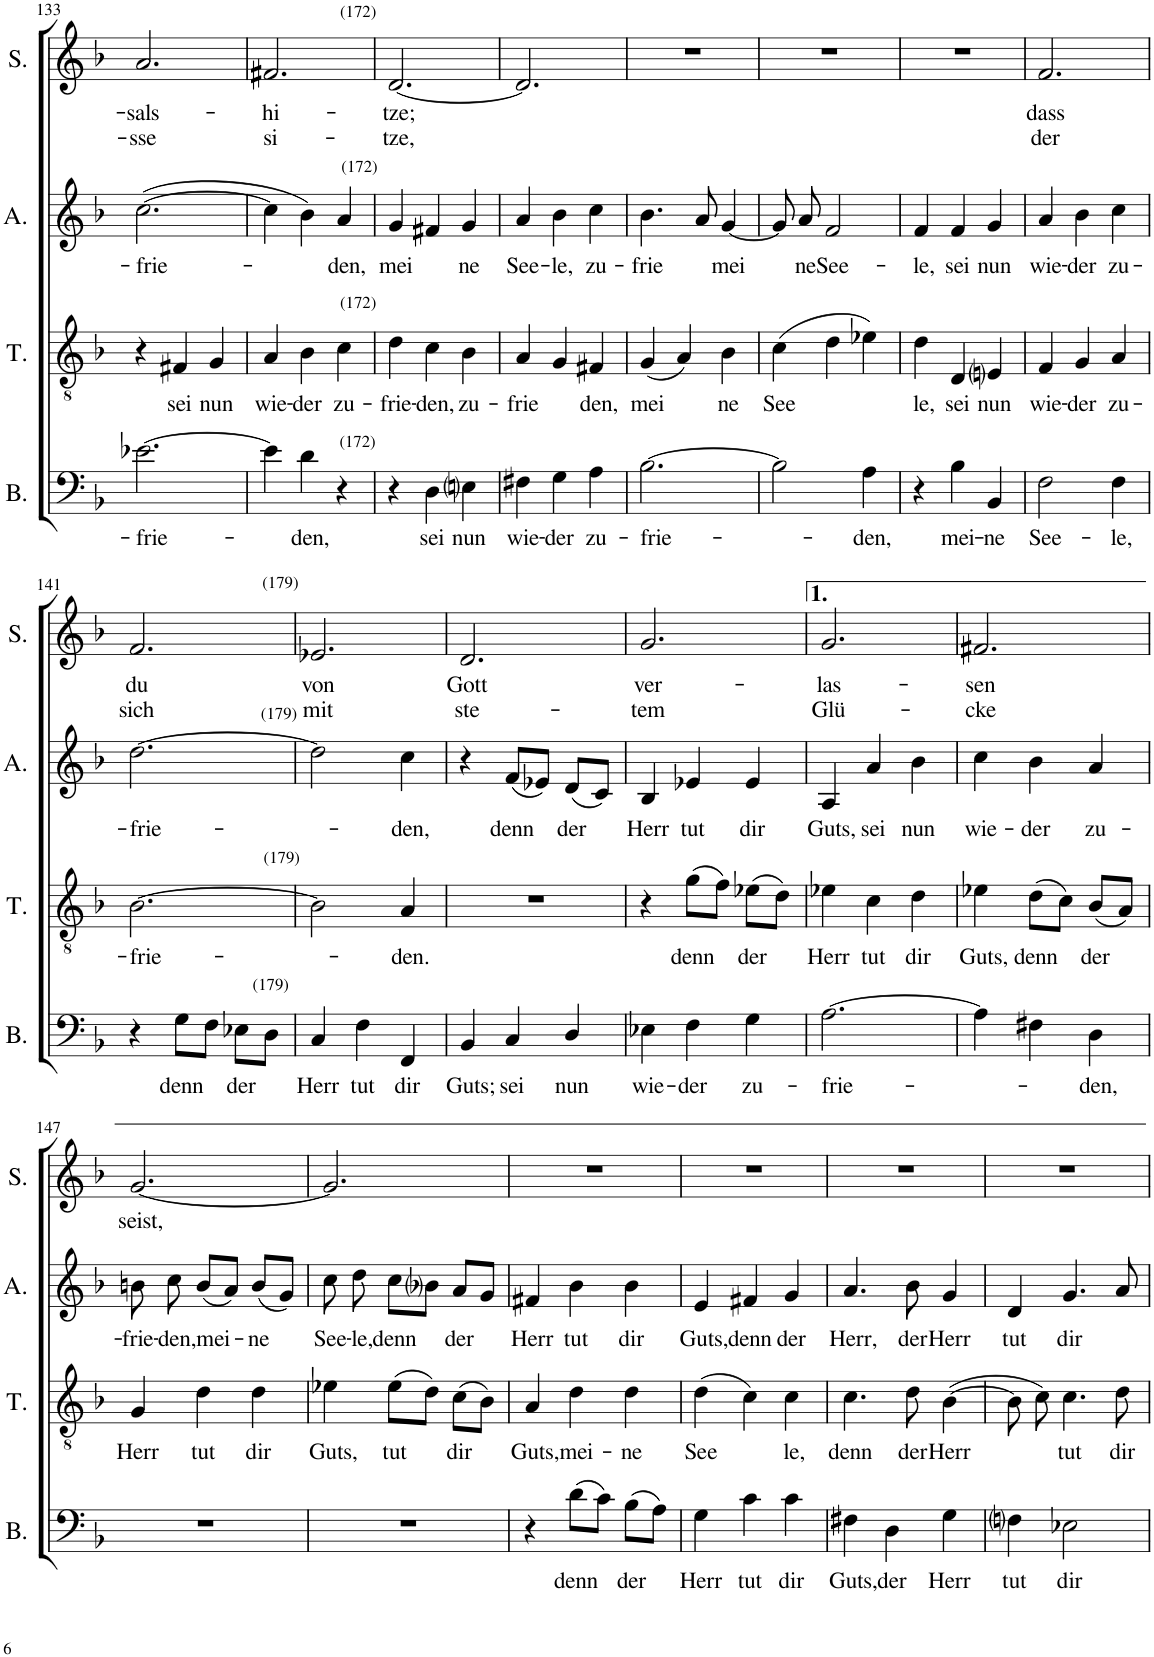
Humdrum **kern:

**kern	**text	**kern	**text	**kern	**text	**kern	**text	**text
*part4	*part4	*part3	*part3	*part2	*part2	*part1	*part1	*part1
*staff4	*staff4	*staff3	*staff3	*staff2	*staff2	*staff1	*staff1	*staff1
*I"Bass	*	*I"Tenor	*	*I"Alto	*	*I"Soprano	*	*
*I'B.	*	*I'T.	*	*I'A.	*	*I'S.	*	*
!!LO:PB:g=z
*clefF4	*	*clefGv2	*	*clefG2	*	*clefG2	*	*
*k[b-]	*	*k[b-]	*	*k[b-]	*	*k[b-]	*	*
*M3/4	*	*M3/4	*	*M3/4	*	*M3/4	*	*
=133	=133	=133	=133	=133	=133	=133	=133	=133
!	!LO:LY:b	!	!	!	!LO:LY:b	!	!LO:LY:b	!LO:LY:b
[2.e-X\	-frie-	4r	.	([2.cc\	-frie-	2.a/	-sals-	-sse
!	!	!	!LO:LY:b	!	!	!	!	!
.	.	4F#X/	sei	.	.	.	.	.
!	!	!	!LO:LY:b	!	!	!	!	!
.	.	4G/	nun	.	.	.	.	.
=134	=134	=134	=134	=134	=134	=134	=134	=134
!	!	!	!LO:LY:b	!	!	!	!LO:LY:b	!LO:LY:b
4e-\]	.	4A/	wie-	4cc\]	.	2.f#X/	hi-	-si-
!	!LO:LY:b	!	!LO:LY:b	!	!	!	!	!
4d\	-den,	4B-\	-der	4b-\)	.	.	.	.
!	!	!	!LO:LY:b	!	!LO:LY:b	!	!	!
4r	.	4c\	zu-	4a/	-den,	.	.	.
=135	=135	=135	=135	=135	=135	=135	=135	=135
!	!	!	!	!	!	!LO:TX:a:t=(172)	!	!
!	!	!	!	!LO:TX:a:t=(172)	!	!	!	!
!	!	!LO:TX:a:t=(172)	!	!	!	!	!	!
!	!	!	!LO:LY:b	!	!LO:LY:b	!	!LO:LY:b	!LO:LY:b
4r	.	4d\	-frie-	4g/	mei	[2.d/	-tze;	tze,
!LO:TX:a:t=(172)	!	!	!	!	!	!	!	!
!	!LO:LY:b	!	!LO:LY:b	!	!	!	!	!
4D\	sei	4c\	-den,	4f#X/	.	.	.	.
!	!LO:LY:b	!	!LO:LY:b	!	!LO:LY:b	!	!	!
4Eni\	nun	4B-\	zu-	4g/	ne	.	.	.
=136	=136	=136	=136	=136	=136	=136	=136	=136
!	!LO:LY:b	!	!LO:LY:b	!	!LO:LY:b	!	!	!
4F#X\	wie-	4A/	-frie	4a/	See-	2.d/]	.	.
!	!LO:LY:b	!	!	!	!LO:LY:b	!	!	!
4G\	-der	4G/	.	4b-\	-le,	.	.	.
!	!LO:LY:b	!	!LO:LY:b	!	!LO:LY:b	!	!	!
4A\	zu-	4F#X/	den,	4cc\	zu-	.	.	.
=137	=137	=137	=137	=137	=137	=137	=137	=137
!	!LO:LY:b	!	!LO:LY:b	!	!LO:LY:b	!	!	!
[2.B-\	-frie-	(4G/	mei	4.b-\	-frie	2.r	.	.
.	.	4A/)	.	.	.	.	.	.
.	.	.	.	8a/	.	.	.	.
!	!	!	!LO:LY:b	!	!LO:LY:b	!	!	!
.	.	4B-\	ne	[4g/	mei	.	.	.
=138	=138	=138	=138	=138	=138	=138	=138	=138
!	!	!	!LO:LY:b	!	!	!	!	!
2B-\]	.	(4c\	See	8g/]	.	2.r	.	.
!	!	!	!	!	!LO:LY:b	!	!	!
.	.	.	.	8a/	ne	.	.	.
!	!	!	!	!	!LO:LY:b	!	!	!
.	.	4d\	.	2f/	See-	.	.	.
!	!LO:LY:b	!	!	!	!	!	!	!
4A\	-den,	4e-X\)	.	.	.	.	.	.
=139	=139	=139	=139	=139	=139	=139	=139	=139
!	!	!	!LO:LY:b	!	!LO:LY:b	!	!	!
4r	.	4d\	le,	4f/	-le,	2.r	.	.
!	!LO:LY:b	!	!LO:LY:b	!	!LO:LY:b	!	!	!
4B-\	mei-	4D/	sei	4f/	sei	.	.	.
!	!LO:LY:b	!	!LO:LY:b	!	!LO:LY:b	!	!	!
4BB-/	-ne	4Eni/	nun	4g/	nun	.	.	.
=140	=140	=140	=140	=140	=140	=140	=140	=140
!	!LO:LY:b	!	!LO:LY:b	!	!LO:LY:b	!	!LO:LY:b	!LO:LY:b
2F\	See-	4F/	wie-	4a/	wie-	2.f/	dass	der
!	!	!	!LO:LY:b	!	!LO:LY:b	!	!	!
.	.	4G/	-der	4b-\	-der	.	.	.
!	!LO:LY:b	!	!LO:LY:b	!	!LO:LY:b	!	!	!
4F\	-le,	4A/	zu-	4cc\	zu-	.	.	.
!!LO:LB:g=z
=141	=141	=141	=141	=141	=141	=141	=141	=141
!	!	!	!LO:LY:b	!	!LO:LY:b	!	!LO:LY:b	!LO:LY:b
4r	.	[2.B-\	-frie-	[2.dd\	-frie-	2.f/	du	sich
!	!LO:LY:b	!	!	!	!	!	!	!
8G\L	denn	.	.	.	.	.	.	.
8F\J	.	.	.	.	.	.	.	.
!	!LO:LY:b	!	!	!	!	!	!	!
8E-X\L	der	.	.	.	.	.	.	.
8D\J	.	.	.	.	.	.	.	.
=142	=142	=142	=142	=142	=142	=142	=142	=142
!	!	!	!	!	!	!LO:TX:a:t=(179)	!	!
!	!	!	!	!LO:TX:a:t=(179)	!	!	!	!
!	!	!LO:TX:a:t=(179)	!	!	!	!	!	!
!LO:TX:a:t=(179)	!	!	!	!	!	!	!	!
!	!LO:LY:b	!	!	!	!	!	!LO:LY:b	!LO:LY:b
4C/	Herr	2B-\]	.	2dd\]	.	2.e-X/	von	mit
!	!LO:LY:b	!	!	!	!	!	!	!
4F\	tut	.	.	.	.	.	.	.
!	!LO:LY:b	!	!LO:LY:b	!	!LO:LY:b	!	!	!
4FF/	dir	4A/	-den.	4cc\	-den,	.	.	.
=143	=143	=143	=143	=143	=143	=143	=143	=143
!	!LO:LY:b	!	!	!	!	!	!LO:LY:b	!LO:LY:b
4BB-/	Guts;	2.r	.	4r	.	2.d/	Gott	ste-
!	!LO:LY:b	!	!	!	!LO:LY:b	!	!	!
4C/	sei	.	.	(8f/L	denn	.	.	.
.	.	.	.	8e-X/J)	.	.	.	.
!	!LO:LY:b	!	!	!	!LO:LY:b	!	!	!
4D/	nun	.	.	(8d/L	der	.	.	.
.	.	.	.	8c/J)	.	.	.	.
=144	=144	=144	=144	=144	=144	=144	=144	=144
!	!LO:LY:b	!	!	!	!LO:LY:b	!	!LO:LY:b	!LO:LY:b
4E-X\	wie-	4r	.	4B-/	Herr	2.g/	-ver-	-tem
!	!LO:LY:b	!	!LO:LY:b	!	!LO:LY:b	!	!	!
4F\	-der	(8g\L	denn	4e-X/	tut	.	.	.
.	.	8f\J)	.	.	.	.	.	.
!	!LO:LY:b	!	!LO:LY:b	!	!LO:LY:b	!	!	!
4G\	zu-	(8e-X\L	der	4e-/	dir	.	.	.
.	.	8d\J)	.	.	.	.	.	.
=145	=145	=145	=145	=145	=145	=145	=145	=145
!	!LO:LY:b	!	!LO:LY:b	!	!LO:LY:b	!	!LO:LY:b	!LO:LY:b
[2.A\	-frie-	4e-X\	Herr	4A/	Guts,	2.g/	las-	-Glü-
!	!	!	!LO:LY:b	!	!LO:LY:b	!	!	!
.	.	4c\	tut	4a/	sei	.	.	.
!	!	!	!LO:LY:b	!	!LO:LY:b	!	!	!
.	.	4d\	dir	4b-\	nun	.	.	.
=146	=146	=146	=146	=146	=146	=146	=146	=146
!	!	!	!LO:LY:b	!	!LO:LY:b	!	!LO:LY:b	!LO:LY:b
4A\]	.	4e-X\	Guts,	4cc\	wie-	2.f#X/	-sen	cke
!	!	!	!LO:LY:b	!	!LO:LY:b	!	!	!
4F#X\	.	(8d\L	denn	4b-\	der	.	.	.
.	.	8c\J)	.	.	.	.	.	.
!	!LO:LY:b	!	!LO:LY:b	!	!LO:LY:b	!	!	!
4D\	-den,	(8B-/L	der	4a/	zu-	.	.	.
.	.	8A/J)	.	.	.	.	.	.
!!LO:LB:g=z
=147	=147	=147	=147	=147	=147	=147	=147	=147
!	!	!	!LO:LY:b	!	!LO:LY:b	!	!LO:LY:b	!
2.r	.	4G/	Herr	8bn\	frie-	[2.g/	seist,	.
!	!	!	!	!	!LO:LY:b	!	!	!
.	.	.	.	8cc\	-den,	.	.	.
!	!	!	!LO:LY:b	!	!LO:LY:b	!	!	!
.	.	4d\	tut	(8b/L	mei-	.	.	.
.	.	.	.	8a/J)	.	.	.	.
!	!	!	!LO:LY:b	!	!LO:LY:b	!	!	!
.	.	4d\	dir	(8b/L	-ne	.	.	.
.	.	.	.	8g/J)	.	.	.	.
=148	=148	=148	=148	=148	=148	=148	=148	=148
!	!	!	!LO:LY:b	!	!LO:LY:b	!	!	!
2.r	.	4e-X\	Guts,	8cc\	See-	2.g/]	.	.
!	!	!	!	!	!LO:LY:b	!	!	!
.	.	.	.	8dd\	-le,	.	.	.
!	!	!	!LO:LY:b	!	!LO:LY:b	!	!	!
.	.	(8e-\L	tut	8cc\L	denn	.	.	.
.	.	8d\J)	.	8b-i\J	.	.	.	.
!	!	!	!LO:LY:b	!	!LO:LY:b	!	!	!
.	.	(8c\L	dir	8a/L	der	.	.	.
.	.	8B-\J)	.	8g/J	.	.	.	.
=149	=149	=149	=149	=149	=149	=149	=149	=149
!	!	!	!LO:LY:b	!	!LO:LY:b	!	!	!
4r	.	4A/	Guts,	4f#X/	Herr	2.r	.	.
!	!LO:LY:b	!	!LO:LY:b	!	!LO:LY:b	!	!	!
(8d\L	denn	4d\	mei-	4b-\	tut	.	.	.
8c\J)	.	.	.	.	.	.	.	.
!	!LO:LY:b	!	!LO:LY:b	!	!LO:LY:b	!	!	!
(8B-\L	der	4d\	-ne	4b-\	dir	.	.	.
8A\J)	.	.	.	.	.	.	.	.
=150	=150	=150	=150	=150	=150	=150	=150	=150
!	!LO:LY:b	!	!LO:LY:b	!	!LO:LY:b	!	!	!
4G\	Herr	(4d\	See	4e/	Guts,	2.r	.	.
!	!LO:LY:b	!	!	!	!LO:LY:b	!	!	!
4c\	tut	4c\)	.	4f#X/	denn	.	.	.
!	!LO:LY:b	!	!LO:LY:b	!	!LO:LY:b	!	!	!
4c\	dir	4c\	le,	4g/	der	.	.	.
=151	=151	=151	=151	=151	=151	=151	=151	=151
!	!LO:LY:b	!	!LO:LY:b	!	!LO:LY:b	!	!	!
4F#X\	Guts,	4.c\	denn	4.a/	Herr,	2.r	.	.
!	!LO:LY:b	!	!	!	!	!	!	!
4D\	der	.	.	.	.	.	.	.
!	!	!	!LO:LY:b	!	!LO:LY:b	!	!	!
.	.	8d\	der	8b-\	der	.	.	.
!	!LO:LY:b	!	!LO:LY:b	!	!LO:LY:b	!	!	!
4G\	Herr	([4B-\	Herr	4g/	Herr	.	.	.
=152	=152	=152	=152	=152	=152	=152	=152	=152
!	!LO:LY:b	!	!	!	!LO:LY:b	!	!	!
4Fni\	tut	8B-\]	.	4d/	tut	2.r	.	.
.	.	8c\)	.	.	.	.	.	.
!	!LO:LY:b	!	!LO:LY:b	!	!LO:LY:b	!	!	!
2E-X\	dir	4.c\	tut	4.g/	dir	.	.	.
!	!	!	!LO:LY:b	!	!	!	!	!
.	.	8d\	dir	8a/	.	.	.	.
=	=	=	=	=	=	=	=	=
*-	*-	*-	*-	*-	*-	*-	*-	*-
